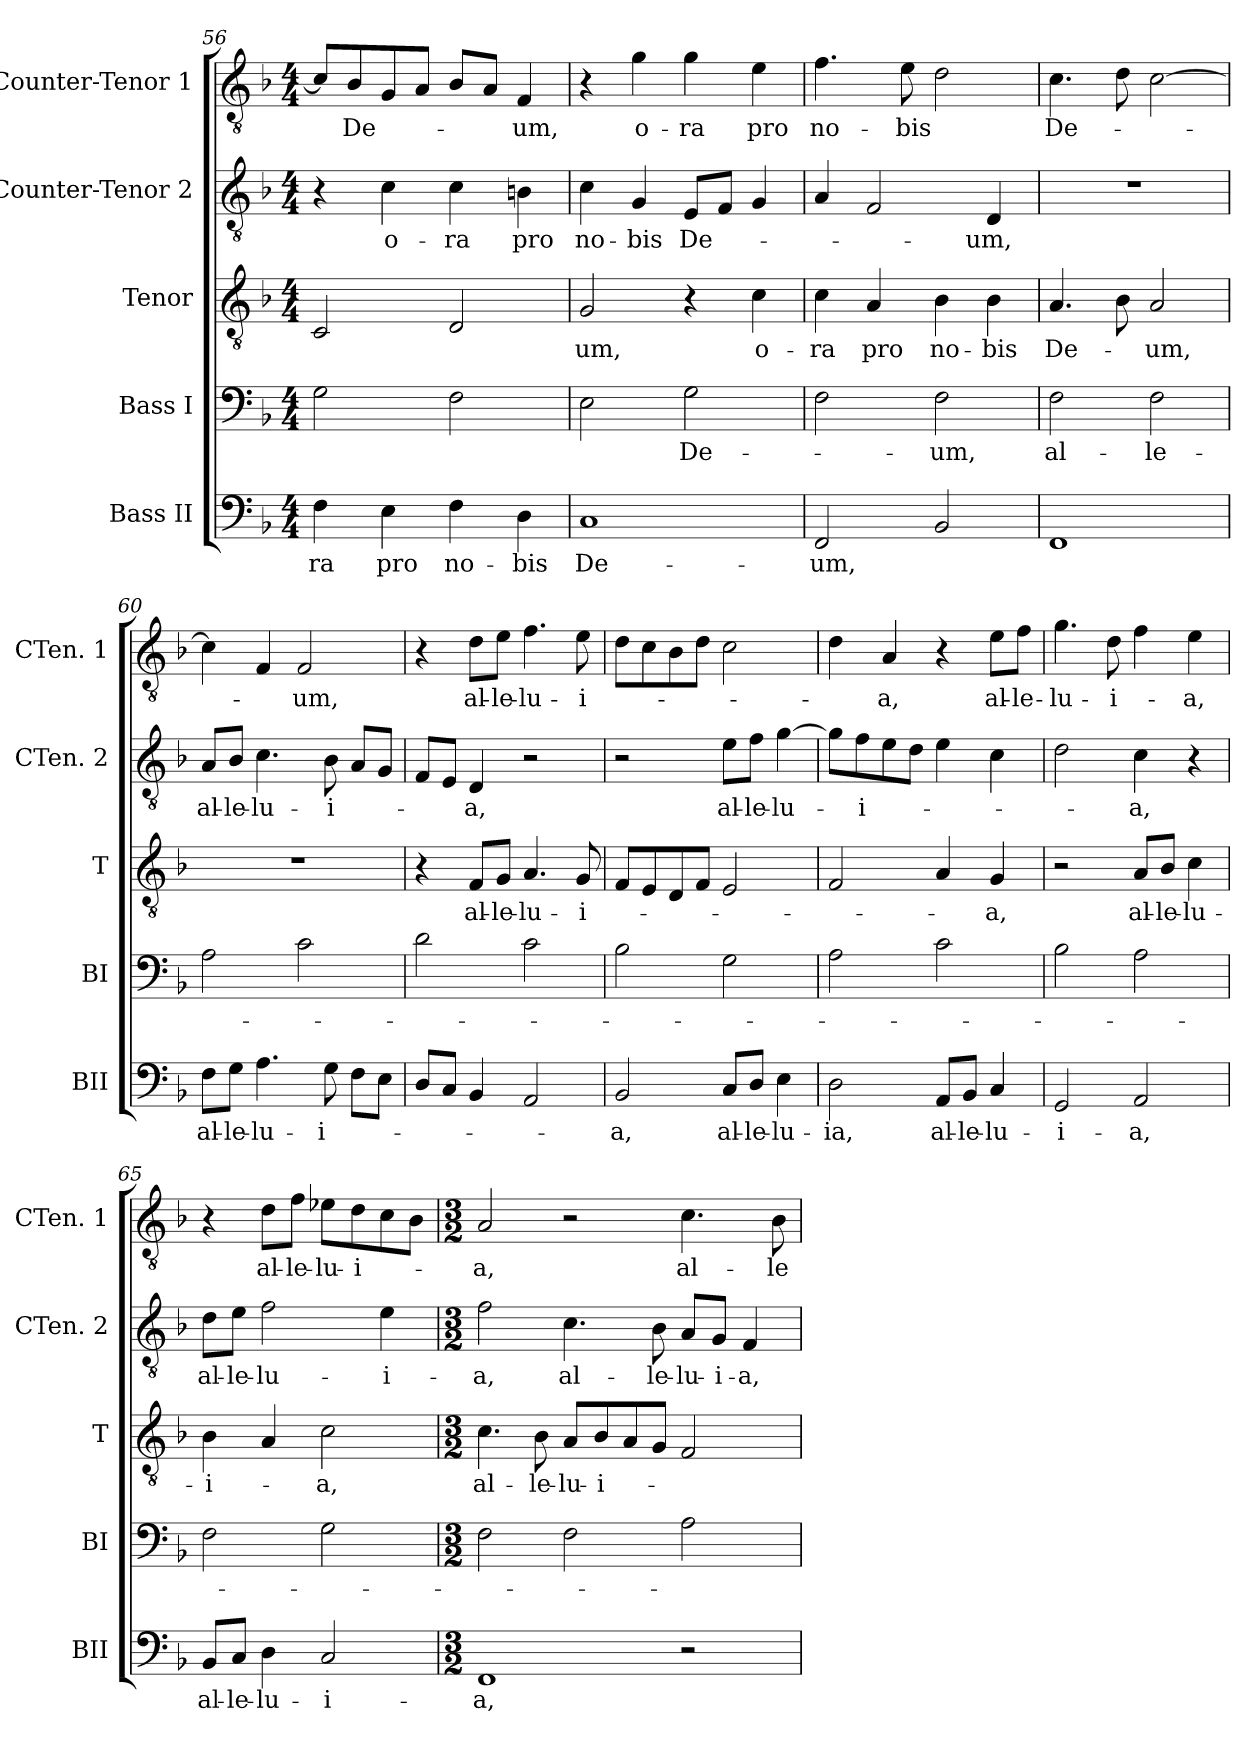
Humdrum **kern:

**kern	**text	**kern	**text	**kern	**text	**kern	**text	**kern	**text
*part5	*part5	*part4	*part4	*part3	*part3	*part2	*part2	*part1	*part1
*staff5	*staff5	*staff4	*staff4	*staff3	*staff3	*staff2	*staff2	*staff1	*staff1
*I"Bass II	*	*I"Bass I	*	*I"Tenor	*	*I"Counter-Tenor 2	*	*I"Counter-Tenor 1	*
*I'BII	*	*I'BI	*	*I'T	*	*I'CTen. 2	*	*I'CTen. 1	*
*clefF4	*	*clefF4	*	*clefGv2	*	*clefGv2	*	*clefGv2	*
*k[b-]	*	*k[b-]	*	*k[b-]	*	*k[b-]	*	*k[b-]	*
*F:	*	*F:	*	*F:	*	*F:	*	*F:	*
*M4/4	*	*M4/4	*	*M4/4	*	*M4/4	*	*M4/4	*
=56	=56	=56	=56	=56	=56	=56	=56	=56	=56
!	!LO:LY:b	!	!	!	!	!	!	!	!
4F\	-ra	2G\	.	2C/	.	4r	.	8c/L]	.
!	!	!	!	!	!	!	!	!	!LO:LY:b
.	.	.	.	.	.	.	.	8B-/	De-
!	!LO:LY:b	!	!	!	!	!	!LO:LY:b	!	!
4E\	pro	.	.	.	.	4c\	o-	8G/	.
.	.	.	.	.	.	.	.	8A/J	.
!	!LO:LY:b	!	!	!	!	!	!LO:LY:b	!	!
4F\	no-	2F\	.	2D/	.	4c\	-ra	8B-/L	.
.	.	.	.	.	.	.	.	8A/J	.
!	!LO:LY:b	!	!	!	!	!	!LO:LY:b	!	!LO:LY:b
4D\	-bis	.	.	.	.	4Bn\	pro	4F/	-um,
=57	=57	=57	=57	=57	=57	=57	=57	=57	=57
!	!LO:LY:b	!	!	!	!LO:LY:b	!	!LO:LY:b	!	!
1C	De-	2E\	.	2G/	-um,	4c\	no-	4r	.
!	!	!	!	!	!	!	!LO:LY:b	!	!LO:LY:b
.	.	.	.	.	.	4G/	-bis	4g\	o-
!	!	!	!LO:LY:b	!	!	!	!LO:LY:b	!	!LO:LY:b
.	.	2G\	De-	4r	.	8E/L	De-	4g\	-ra
.	.	.	.	.	.	8F/J	.	.	.
!	!	!	!	!	!LO:LY:b	!	!	!	!LO:LY:b
.	.	.	.	4c\	o-	4G/	.	4e\	pro
=58	=58	=58	=58	=58	=58	=58	=58	=58	=58
!	!LO:LY:b	!	!	!	!LO:LY:b	!	!	!	!LO:LY:b
2FF/	-um,	2F\	.	4c\	-ra	4A/	.	4.f\	no-
!	!	!	!	!	!LO:LY:b	!	!	!	!
.	.	.	.	4A/	pro	2F/	.	.	.
!	!	!	!	!	!	!	!	!	!LO:LY:b
.	.	.	.	.	.	.	.	8e\	-bis
!	!	!	!LO:LY:b	!	!LO:LY:b	!	!	!	!
2BB-/	.	2F\	-um,	4B-\	no-	.	.	2d\	.
!	!	!	!	!	!LO:LY:b	!	!LO:LY:b	!	!
.	.	.	.	4B-\	-bis	4D/	-um,	.	.
=59	=59	=59	=59	=59	=59	=59	=59	=59	=59
!	!	!	!LO:LY:b	!	!LO:LY:b	!	!	!	!LO:LY:b
1FF	.	2F\	al-	4.A/	De-	1r	.	4.c\	De-
.	.	.	.	8B-\	.	.	.	8d\	.
!	!	!	!LO:LY:b	!	!LO:LY:b	!	!	!	!
.	.	2F\	-le-	2A/	-um,	.	.	[2c\	.
!!LO:PB:g=z
=60	=60	=60	=60	=60	=60	=60	=60	=60	=60
!	!LO:LY:b	!	!	!	!	!	!LO:LY:b	!	!
8F\L	al-	2A\	.	1r	.	8A/L	al-	4c\]	.
!	!LO:LY:b	!	!	!	!	!	!LO:LY:b	!	!
8G\J	-le-	.	.	.	.	8B-/J	-le-	.	.
!	!LO:LY:b	!	!	!	!	!	!LO:LY:b	!	!
4.A\	-lu-	.	.	.	.	4.c\	-lu-	4F/	.
!	!	!	!	!	!	!	!	!	!LO:LY:b
.	.	2c\	.	.	.	.	.	2F/	-um,
!	!LO:LY:b	!	!	!	!	!	!LO:LY:b	!	!
8G\	-i-	.	.	.	.	8B-\	-i-	.	.
8F\L	.	.	.	.	.	8A/L	.	.	.
8E\J	.	.	.	.	.	8G/J	.	.	.
=61	=61	=61	=61	=61	=61	=61	=61	=61	=61
8D/L	.	2d\	.	4r	.	8F/L	.	4r	.
8C/J	.	.	.	.	.	8E/J	.	.	.
!	!	!	!	!	!LO:LY:b	!	!LO:LY:b	!	!LO:LY:b
4BB-/	.	.	.	8F/L	al-	4D/	-a,	8d\L	al-
!	!	!	!	!	!LO:LY:b	!	!	!	!LO:LY:b
.	.	.	.	8G/J	-le-	.	.	8e\J	-le-
!	!	!	!	!	!LO:LY:b	!	!	!	!LO:LY:b
2AA/	.	2c\	.	4.A/	-lu-	2r	.	4.f\	-lu-
!	!	!	!	!	!LO:LY:b	!	!	!	!LO:LY:b
.	.	.	.	8G/	-i-	.	.	8e\	-i-
=62	=62	=62	=62	=62	=62	=62	=62	=62	=62
!	!LO:LY:b	!	!	!	!	!	!	!	!
2BB-/	-a,	2B-\	.	8F/L	.	2r	.	8d\L	.
.	.	.	.	8E/	.	.	.	8c\	.
.	.	.	.	8D/	.	.	.	8B-\	.
.	.	.	.	8F/J	.	.	.	8d\J	.
!	!LO:LY:b	!	!	!	!	!	!LO:LY:b	!	!
8C/L	al-	2G\	.	2E/	.	8e\L	al-	2c\	.
!	!LO:LY:b	!	!	!	!	!	!LO:LY:b	!	!
8D/J	-le-	.	.	.	.	8f\J	-le-	.	.
!	!LO:LY:b	!	!	!	!	!	!LO:LY:b	!	!
4E\	-lu-	.	.	.	.	[4g\	-lu-	.	.
=63	=63	=63	=63	=63	=63	=63	=63	=63	=63
!	!LO:LY:b	!	!	!	!	!	!	!	!
2D\	-ia,	2A\	.	2F/	.	8g\L]	.	4d\	.
!	!	!	!	!	!	!	!LO:LY:b	!	!
.	.	.	.	.	.	8f\	-i-	.	.
!	!	!	!	!	!	!	!	!	!LO:LY:b
.	.	.	.	.	.	8e\	.	4A/	-a,
.	.	.	.	.	.	8d\J	.	.	.
!	!LO:LY:b	!	!	!	!	!	!	!	!
8AA/L	al-	2c\	.	4A/	.	4e\	.	4r	.
!	!LO:LY:b	!	!	!	!	!	!	!	!
8BB-/J	-le-	.	.	.	.	.	.	.	.
!	!LO:LY:b	!	!	!	!LO:LY:b	!	!	!	!LO:LY:b
4C/	-lu-	.	.	4G/	-a,	4c\	.	8e\L	al-
!	!	!	!	!	!	!	!	!	!LO:LY:b
.	.	.	.	.	.	.	.	8f\J	-le-
=64	=64	=64	=64	=64	=64	=64	=64	=64	=64
!	!LO:LY:b	!	!	!	!	!	!	!	!LO:LY:b
2GG/	-i-	2B-\	.	2r	.	2d\	.	4.g\	-lu-
!	!	!	!	!	!	!	!	!	!LO:LY:b
.	.	.	.	.	.	.	.	8d\	-i-
!	!LO:LY:b	!	!	!	!LO:LY:b	!	!LO:LY:b	!	!
2AA/	-a,	2A\	.	8A/L	al-	4c\	-a,	4f\	.
!	!	!	!	!	!LO:LY:b	!	!	!	!
.	.	.	.	8B-/J	-le-	.	.	.	.
!	!	!	!	!	!LO:LY:b	!	!	!	!LO:LY:b
.	.	.	.	4c\	-lu-	4r	.	4e\	-a,
!!LO:LB:g=z
=65	=65	=65	=65	=65	=65	=65	=65	=65	=65
!	!LO:LY:b	!	!	!	!LO:LY:b	!	!LO:LY:b	!	!
8BB-/L	al-	2F\	.	4B-\	-i-	8d\L	al-	4r	.
!	!LO:LY:b	!	!	!	!	!	!LO:LY:b	!	!
8C/J	-le-	.	.	.	.	8e\J	-le-	.	.
!	!LO:LY:b	!	!	!	!	!	!LO:LY:b	!	!LO:LY:b
4D\	-lu-	.	.	4A/	.	2f\	-lu-	8d\L	al-
!	!	!	!	!	!	!	!	!	!LO:LY:b
.	.	.	.	.	.	.	.	8f\J	-le-
!	!LO:LY:b	!	!	!	!LO:LY:b	!	!	!	!LO:LY:b
2C/	-i-	2G\	.	2c\	-a,	.	.	8e-X\L	-lu-
!	!	!	!	!	!	!	!	!	!LO:LY:b
.	.	.	.	.	.	.	.	8d\	-i-
!	!	!	!	!	!	!	!LO:LY:b	!	!
.	.	.	.	.	.	4e\	-i-	8c\	.
.	.	.	.	.	.	.	.	8B-\J	.
=66	=66	=66	=66	=66	=66	=66	=66	=66	=66
*M3/2	*	*M3/2	*	*M3/2	*	*M3/2	*	*M3/2	*
!	!LO:LY:b	!	!	!	!LO:LY:b	!	!LO:LY:b	!	!LO:LY:b
1FF	-a,	2F\	.	4.c\	al-	2f\	-a,	2A/	-a,
!	!	!	!	!	!LO:LY:b	!	!	!	!
.	.	.	.	8B-\	-le-	.	.	.	.
!	!	!	!	!	!LO:LY:b	!	!LO:LY:b	!	!
.	.	2F\	.	8A/L	-lu-	4.c\	al-	2r	.
!	!	!	!	!	!LO:LY:b	!	!	!	!
.	.	.	.	8B-/	-i-	.	.	.	.
.	.	.	.	8A/	.	.	.	.	.
!	!	!	!	!	!	!	!LO:LY:b	!	!
.	.	.	.	8G/J	.	8B-\	-le-	.	.
!	!	!	!	!	!	!	!LO:LY:b	!	!LO:LY:b
2r	.	2A\	.	2F/	.	8A/L	-lu-	4.c\	al-
!	!	!	!	!	!	!	!LO:LY:b	!	!
.	.	.	.	.	.	8G/J	-i-	.	.
!	!	!	!	!	!	!	!LO:LY:b	!	!
.	.	.	.	.	.	4F/	-a,	.	.
!	!	!	!	!	!	!	!	!	!LO:LY:b
.	.	.	.	.	.	.	.	8B-\	-le-
=	=	=	=	=	=	=	=	=	=
*-	*-	*-	*-	*-	*-	*-	*-	*-	*-
